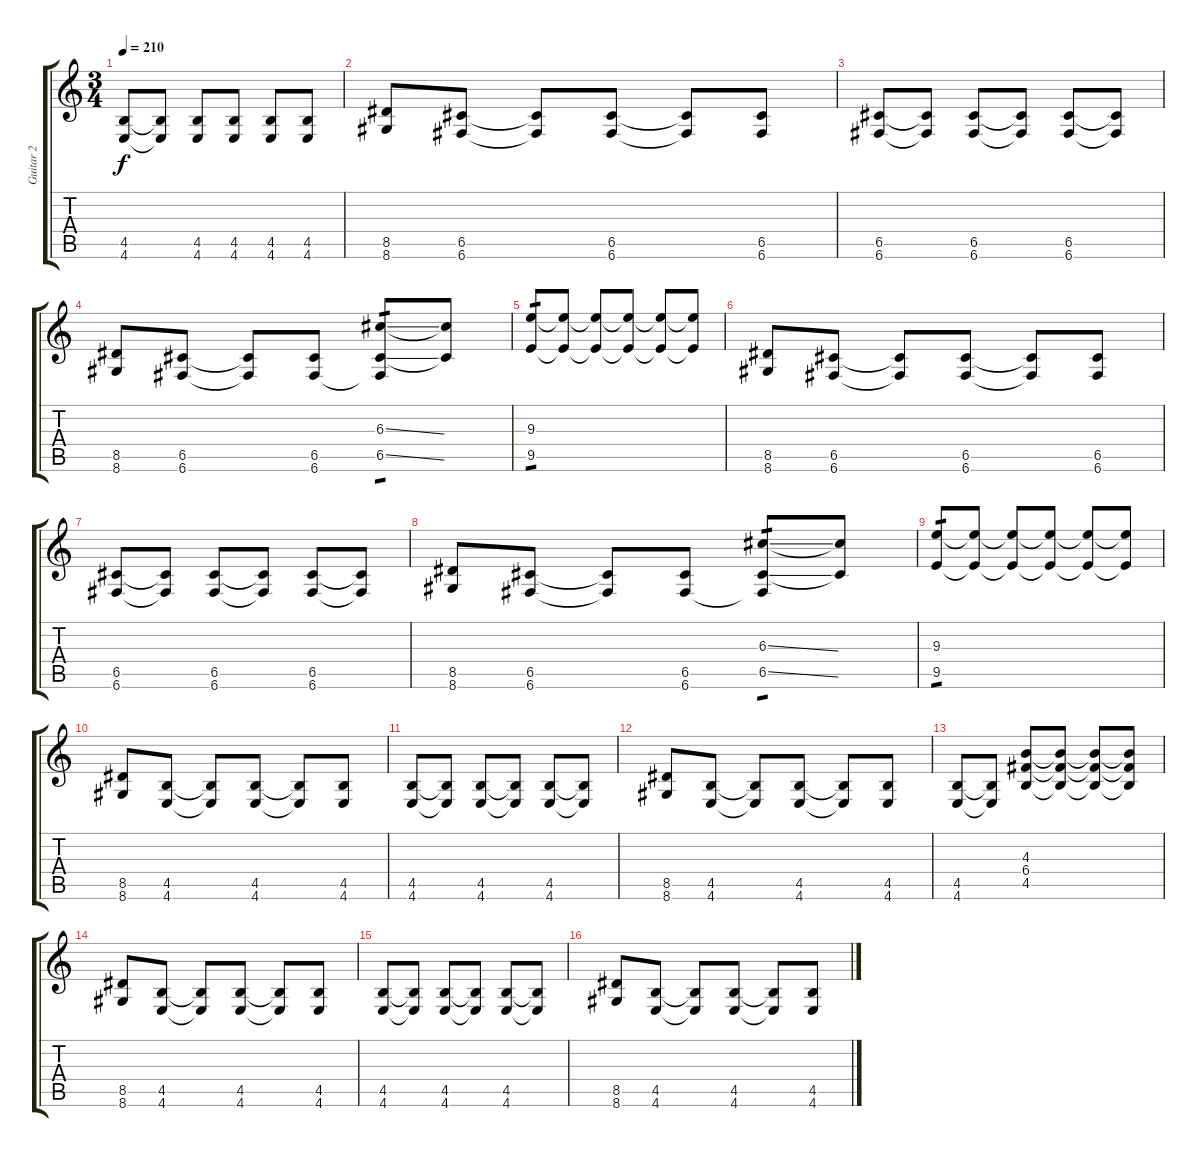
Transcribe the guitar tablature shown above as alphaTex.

\track ("Guitar 2" "Guitar 2") {instrument overdrivenguitar}
\staff {score tabs}
\tuning (E4 C4 G3 C3 G2 C2) {hide}
\ts (3 4)
\tempo 210
\clef g2
\ks c
(4.5 4.6).8{dy f} (4.5{t} 4.6{t}).8 (4.5 4.6).8 (4.5 4.6).8 (4.5 4.6).8 (4.5 4.6).8 |
(8.5 8.6).8 (6.5 6.6).8 (6.5{t} 6.6{t}).8 (6.5 6.6).8 (6.5{t} 6.6{t}).8 (6.5 6.6).8 |
(6.5 6.6).8 (6.5{t} 6.6{t}).8 (6.5 6.6).8 (6.5{t} 6.6{t}).8 (6.5 6.6).8 (6.5{t} 6.6{t}).8 |
(8.5 8.6).8 (6.5 6.6).8 (6.5{t} 6.6{t}).8 (6.5 6.6).8 (6.3{ss} 6.5{ss} 6.6{t}).8{tp 1} (6.3{t} 6.5{t}).8 |
(9.3 9.5).8{tp 1} (9.3{t} 9.5{t}).8 (9.3{t} 9.5{t}).8 (9.3{t} 9.5{t}).8 (9.3{t} 9.5{t}).8 (9.3{t} 9.5{t}).8 |
(8.5 8.6).8 (6.5 6.6).8 (6.5{t} 6.6{t}).8 (6.5 6.6).8 (6.5{t} 6.6{t}).8 (6.5 6.6).8 |
(6.5 6.6).8 (6.5{t} 6.6{t}).8 (6.5 6.6).8 (6.5{t} 6.6{t}).8 (6.5 6.6).8 (6.5{t} 6.6{t}).8 |
(8.5 8.6).8 (6.5 6.6).8 (6.5{t} 6.6{t}).8 (6.5 6.6).8 (6.3{ss} 6.5{ss} 6.6{t}).8{tp 1} (6.3{t} 6.5{t}).8 |
(9.3 9.5).8{tp 1} (9.3{t} 9.5{t}).8 (9.3{t} 9.5{t}).8 (9.3{t} 9.5{t}).8 (9.3{t} 9.5{t}).8 (9.3{t} 9.5{t}).8 |
(8.5 8.6).8 (4.5 4.6).8 (4.5{t} 4.6{t}).8 (4.5 4.6).8 (4.5{t} 4.6{t}).8 (4.5 4.6).8 |
(4.5 4.6).8 (4.5{t} 4.6{t}).8 (4.5 4.6).8 (4.5{t} 4.6{t}).8 (4.5 4.6).8 (4.5{t} 4.6{t}).8 |
(8.5 8.6).8 (4.5 4.6).8 (4.5{t} 4.6{t}).8 (4.5 4.6).8 (4.5{t} 4.6{t}).8 (4.5 4.6).8 |
(4.5 4.6).8 (4.5{t} 4.6{t}).8 (4.3 6.4 4.5).8 (4.3{t} 6.4{t} 4.5{t}).8 (4.3{t} 6.4{t} 4.5{t}).8 (4.3{t} 6.4{t} 4.5{t}).8 |
(8.5 8.6).8 (4.5 4.6).8 (4.5{t} 4.6{t}).8 (4.5 4.6).8 (4.5{t} 4.6{t}).8 (4.5 4.6).8 |
(4.5 4.6).8 (4.5{t} 4.6{t}).8 (4.5 4.6).8 (4.5{t} 4.6{t}).8 (4.5 4.6).8 (4.5{t} 4.6{t}).8 |
(8.5 8.6).8 (4.5 4.6).8 (4.5{t} 4.6{t}).8 (4.5 4.6).8 (4.5{t} 4.6{t}).8 (4.5 4.6).8
